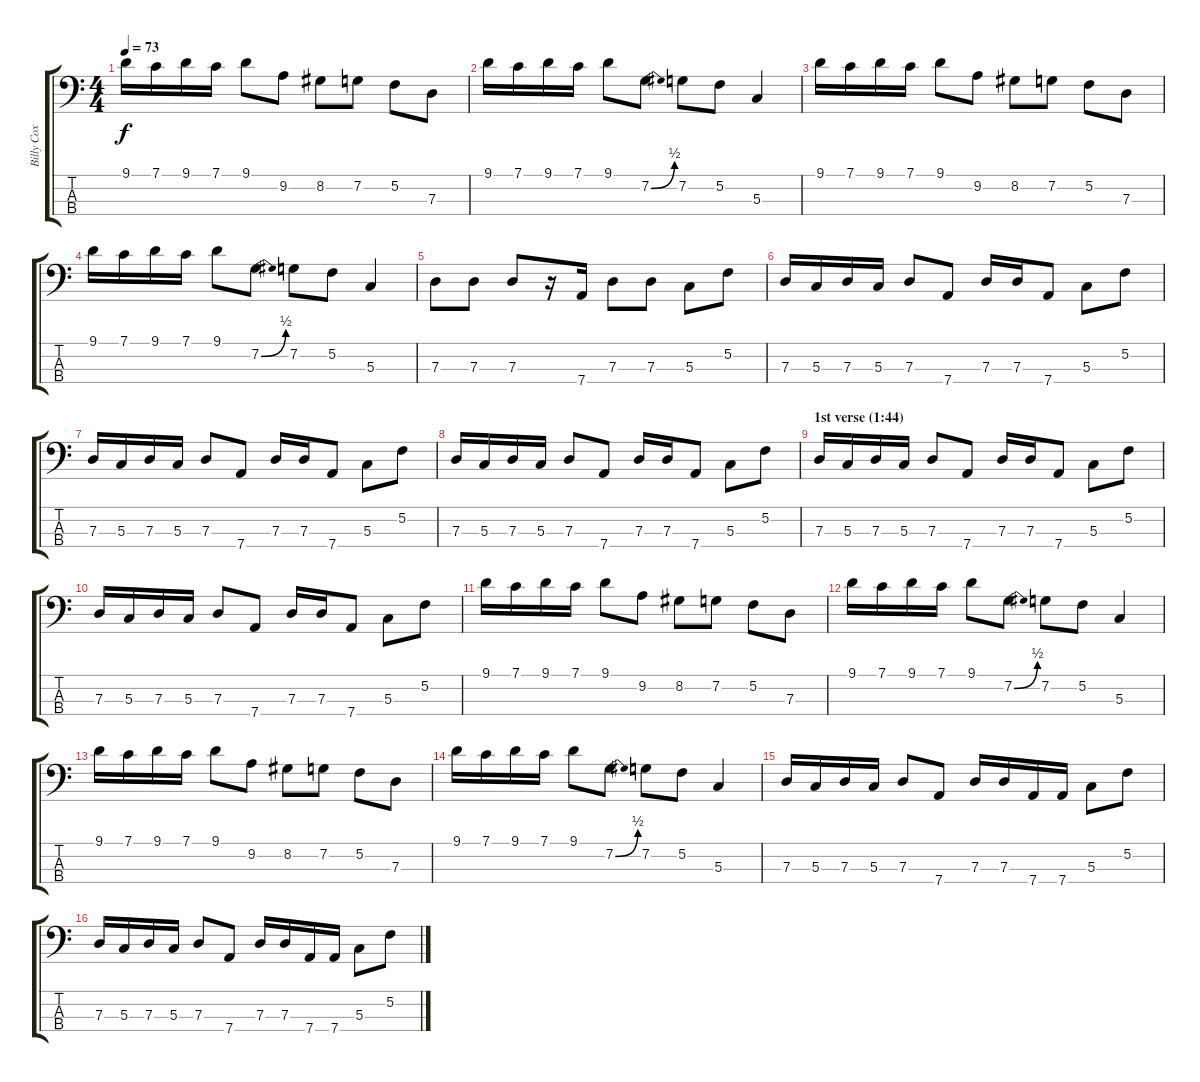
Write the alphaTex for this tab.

\track ("Billy Cox" "Billy Cox") {instrument electricbassfinger}
\staff {score tabs}
\tuning (F2 C2 G1 D1) {hide}
\ts (4 4)
\tempo 73
\clef f4
\ks c
9.1.16{dy f} 7.1.16 9.1.16 7.1.16 9.1.8 9.2.8 8.2.8 7.2.8 5.2.8 7.3.8 |
9.1.16 7.1.16 9.1.16 7.1.16 9.1.8 7.2{be (bend 0 0 60 2)}.8 7.2.8 5.2.8 5.3.4 |
9.1.16 7.1.16 9.1.16 7.1.16 9.1.8 9.2.8 8.2.8 7.2.8 5.2.8 7.3.8 |
9.1.16 7.1.16 9.1.16 7.1.16 9.1.8 7.2{be (bend 0 0 60 2)}.8 7.2.8 5.2.8 5.3.4 |
7.3.8 7.3.8 7.3.8 r.16 7.4.16 7.3.8 7.3.8 5.3.8 5.2.8 |
7.3.16 5.3.16 7.3.16 5.3.16 7.3.8 7.4.8 7.3.16 7.3.16 7.4.8 5.3.8 5.2.8 |
7.3.16 5.3.16 7.3.16 5.3.16 7.3.8 7.4.8 7.3.16 7.3.16 7.4.8 5.3.8 5.2.8 |
7.3.16 5.3.16 7.3.16 5.3.16 7.3.8 7.4.8 7.3.16 7.3.16 7.4.8 5.3.8 5.2.8 |
\section ("" "1st verse (1:44)")
7.3.16 5.3.16 7.3.16 5.3.16 7.3.8 7.4.8 7.3.16 7.3.16 7.4.8 5.3.8 5.2.8 |
7.3.16 5.3.16 7.3.16 5.3.16 7.3.8 7.4.8 7.3.16 7.3.16 7.4.8 5.3.8 5.2.8 |
9.1.16 7.1.16 9.1.16 7.1.16 9.1.8 9.2.8 8.2.8 7.2.8 5.2.8 7.3.8 |
9.1.16 7.1.16 9.1.16 7.1.16 9.1.8 7.2{be (bend 0 0 60 2)}.8 7.2.8 5.2.8 5.3.4 |
9.1.16 7.1.16 9.1.16 7.1.16 9.1.8 9.2.8 8.2.8 7.2.8 5.2.8 7.3.8 |
9.1.16 7.1.16 9.1.16 7.1.16 9.1.8 7.2{be (bend 0 0 60 2)}.8 7.2.8 5.2.8 5.3.4 |
7.3.16 5.3.16 7.3.16 5.3.16 7.3.8 7.4.8 7.3.16 7.3.16 7.4.16 7.4.16 5.3.8 5.2.8 |
7.3.16 5.3.16 7.3.16 5.3.16 7.3.8 7.4.8 7.3.16 7.3.16 7.4.16 7.4.16 5.3.8 5.2.8
